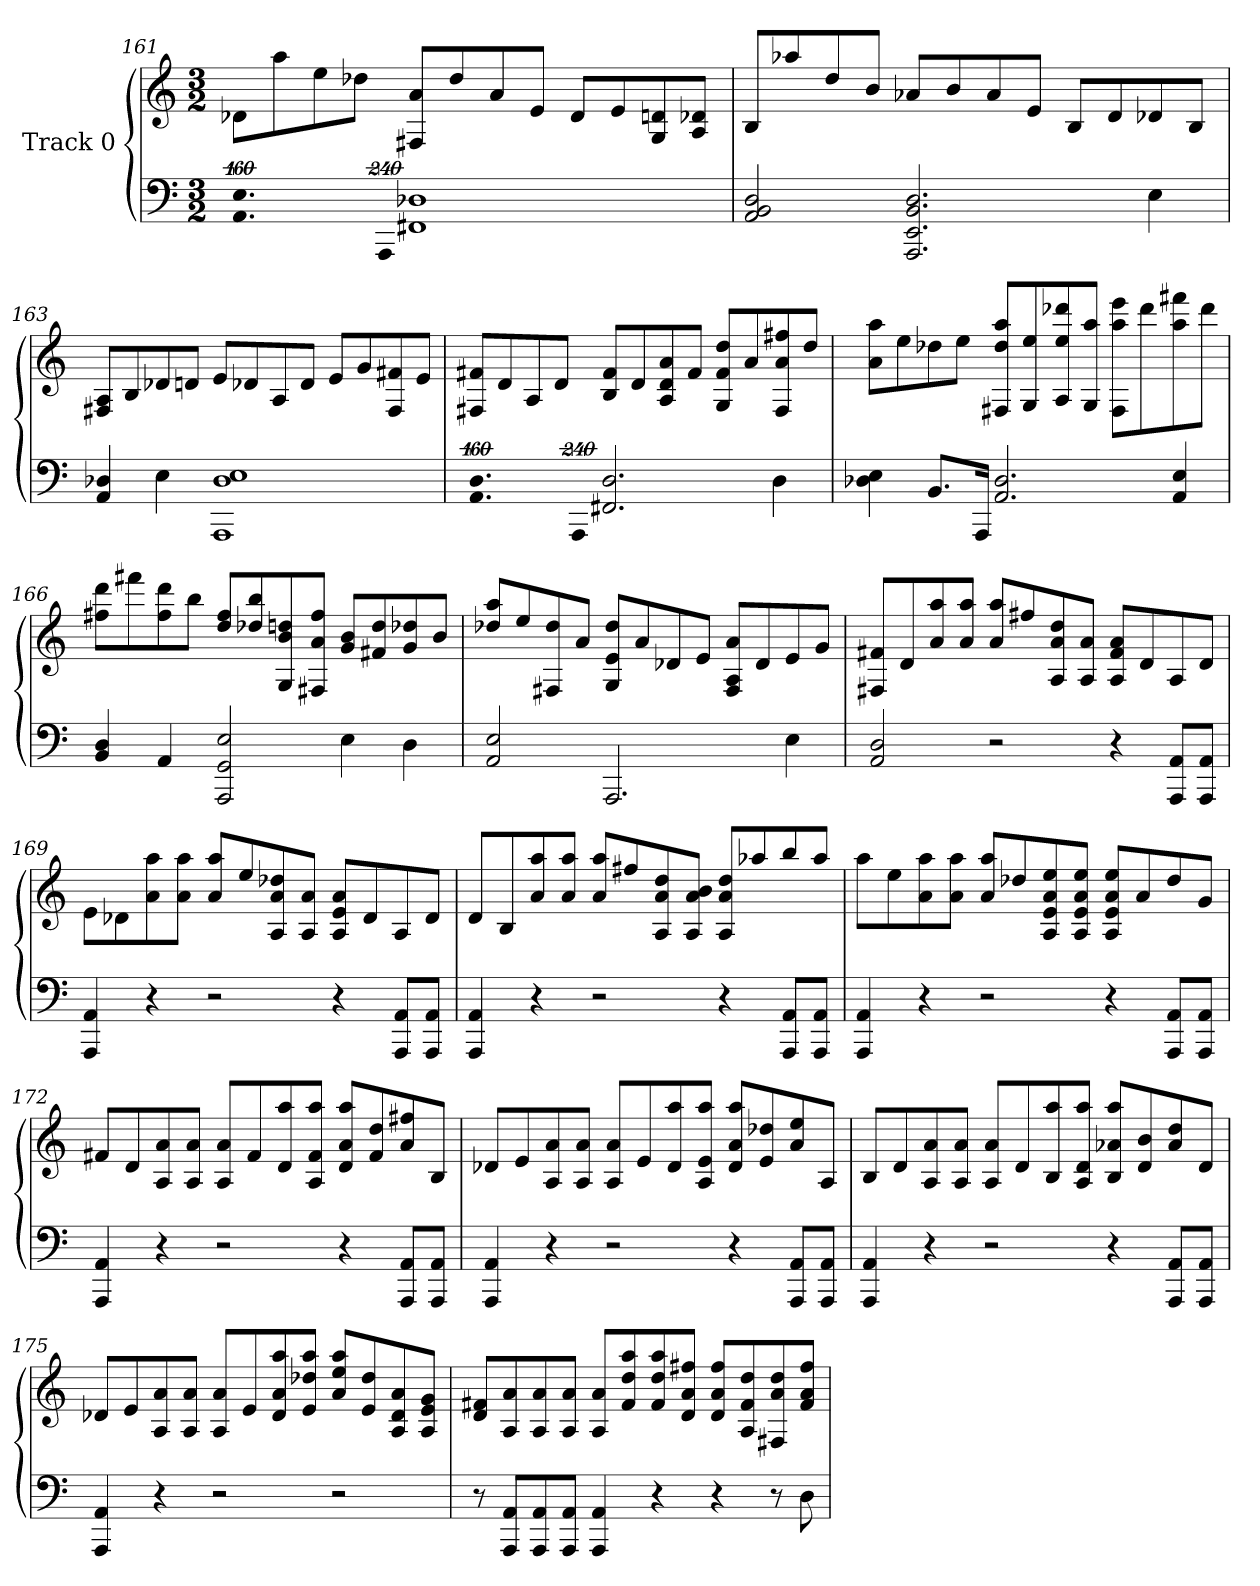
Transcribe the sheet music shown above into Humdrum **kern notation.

**kern	**kern
*part2	*part1
*staff2	*staff1
*	*I"Track 0
!!LO:PB:g=z
*clefF4	*clefG2
*k[]	*k[]
*C:	*C:
*M3/2	*M3/2
=161	=161
!LO:N:vis=2.	!
320%137AA/ 320%137E/	8d-X\L
.	8aa\
.	8ee\
.	8dd-X\J
!LO:N:vis=8	!
1920%137AAA/	.
1FF#X 1D-X	.
.	8F#X/ 8a/L
.	8dd-/
.	8a/
.	8e/J
.	8d-/L
.	8e/
.	8G/ 8dn/
.	8A/ 8d-X/J
1920ryy	.
!!LO:PB:g=z
=162	=162
2AA/ 2BB/ 2D/	8B/L
.	8aa-X/
.	8dd/
.	8b/J
2.AAA/ 2.EE/ 2.BB/ 2.D/	8a-X/L
.	8b/
.	8a-/
.	8e/J
.	8B/L
.	8d/
4E\	8d-X/
.	8B/J
=163	=163
4AA/ 4D-X/	8F#X/ 8A/L
.	8B/
4E\	8d-X/
.	8dn/J
1AAA 1D- 1E	8e/L
.	8d-X/
.	8A/
.	8d-/J
.	8e/L
.	8g/
.	8F#/ 8f#X/
.	8e/J
!!LO:PB:g=z
=164	=164
!LO:N:vis=2.	!
320%137AA/ 320%137D/	8F#X/ 8f#X/L
.	8d/
.	8A/
.	8d/J
!LO:N:vis=8	!
1920%137AAA/	.
2.FF#X/ 2.D/	.
.	8B/ 8f#/L
.	8d/
.	8A/ 8d/ 8a/
.	8f#/J
.	8G/ 8f#/ 8dd/L
.	8a/
4D\	.
.	8F#/ 8a/ 8ff#X/
.	8dd/J
1920ryy	.
!!LO:PB:g=z
=165	=165
4D-X\ 4E\	8a\ 8aa\L
.	8ee\
8.BB/L	8dd-X\
.	8ee\J
16AAA/Jk	.
2.AA/ 2.D-/	8F#X/ 8dd-/ 8aa/L
.	8G/ 8ee/
.	8A/ 8ee/ 8ddd-X/
.	8G/ 8aa/J
.	8F#\ 8aa\ 8eee\L
.	8ddd-\
4AA/ 4E/	8aa\ 8fff#X\
.	8ddd-\J
!!LO:PB:g=z
=166	=166
4BB/ 4D/	8ff#X\ 8ddd\L
.	8fff#X\
4AA/	8ff#\ 8ddd\
.	8bb\J
2AAA/ 2GG/ 2E/	8dd/ 8ff#/L
.	8dd-X/ 8bb/
.	8G/ 8b/ 8ddn/
.	8F#X/ 8a/ 8ff#/J
4E\	8g/ 8b/L
.	8f#X/ 8dd/
4D\	8g/ 8dd-X/
.	8b/J
!!LO:PB:g=z
=167	=167
2AA/ 2E/	8dd-X/ 8aa/L
.	8ee/
.	8F#X/ 8dd-/
.	8a/J
2.AAA/	8G/ 8e/ 8dd-/L
.	8a/
.	8d-X/
.	8e/J
.	8F#/ 8A/ 8a/L
.	8d-/
4E\	8e/
.	8g/J
=168	=168
2AA/ 2D/	8F#X/ 8f#X/L
.	8d/
.	8a/ 8aa/
.	8a/ 8aa/J
2r	8a/ 8aa/L
.	8ff#X/
.	8A/ 8a/ 8dd/
.	8A/ 8a/J
4r	8A/ 8f#/ 8a/L
.	8d/
8AAA/ 8AA/L	8A/
8AAA/ 8AA/J	8d/J
=169	=169
4AAA/ 4AA/	8e\L
.	8d-X\
4r	8a\ 8aa\
.	8a\ 8aa\J
2r	8a/ 8aa/L
.	8ee/
.	8A/ 8a/ 8dd-X/
.	8A/ 8a/J
4r	8A/ 8e/ 8a/L
.	8d-/
8AAA/ 8AA/L	8A/
8AAA/ 8AA/J	8d-/J
!!LO:PB:g=z
=170	=170
4AAA/ 4AA/	8d/L
.	8B/
4r	8a/ 8aa/
.	8a/ 8aa/J
2r	8a/ 8aa/L
.	8ff#X/
.	8A/ 8a/ 8dd/
.	8A/ 8a/ 8b/J
4r	8A/ 8a/ 8dd/L
.	8aa-X/
8AAA/ 8AA/L	8bb/
8AAA/ 8AA/J	8aa-/J
=171	=171
4AAA/ 4AA/	8aa\L
.	8ee\
4r	8a\ 8aa\
.	8a\ 8aa\J
2r	8a/ 8aa/L
.	8dd-X/
.	8A/ 8e/ 8a/ 8ee/
.	8A/ 8e/ 8a/ 8ee/J
4r	8A/ 8e/ 8a/ 8ee/L
.	8a/
8AAA/ 8AA/L	8dd-/
8AAA/ 8AA/J	8g/J
!!LO:PB:g=z
=172	=172
4AAA/ 4AA/	8f#X/L
.	8d/
4r	8A/ 8a/
.	8A/ 8a/J
2r	8A/ 8a/L
.	8f#/
.	8d/ 8aa/
.	8A/ 8f#/ 8aa/J
4r	8d/ 8a/ 8aa/L
.	8f#/ 8dd/
8AAA/ 8AA/L	8a/ 8ff#X/
8AAA/ 8AA/J	8B/J
=173	=173
4AAA/ 4AA/	8d-X/L
.	8e/
4r	8A/ 8a/
.	8A/ 8a/J
2r	8A/ 8a/L
.	8e/
.	8d-/ 8aa/
.	8A/ 8e/ 8aa/J
4r	8d-/ 8a/ 8aa/L
.	8e/ 8dd-X/
8AAA/ 8AA/L	8a/ 8ee/
8AAA/ 8AA/J	8A/J
=174	=174
4AAA/ 4AA/	8B/L
.	8d/
4r	8A/ 8a/
.	8A/ 8a/J
2r	8A/ 8a/L
.	8d/
.	8B/ 8aa/
.	8A/ 8d/ 8aa/J
4r	8B/ 8a-X/ 8aa/L
.	8d/ 8b/
8AAA/ 8AA/L	8a-/ 8dd/
8AAA/ 8AA/J	8d/J
!!LO:LB:g=z
=175	=175
4AAA/ 4AA/	8d-X/L
.	8e/
4r	8A/ 8a/
.	8A/ 8a/J
2r	8A/ 8a/L
.	8e/
.	8d-/ 8a/ 8aa/
.	8e/ 8dd-X/ 8aa/J
2r	8a/ 8ee/ 8aa/L
.	8e/ 8dd-/
.	8A/ 8d-/ 8a/
.	8A/ 8e/ 8g/J
=176	=176
8r	8d/ 8f#X/L
8AAA/ 8AA/L	8A/ 8a/
8AAA/ 8AA/	8A/ 8a/
8AAA/ 8AA/J	8A/ 8a/J
4AAA/ 4AA/	8A/ 8a/L
.	8f#/ 8dd/ 8aa/
4r	8f#/ 8dd/ 8aa/
.	8d/ 8a/ 8ff#X/J
4r	8d/ 8a/ 8ff#/L
.	8A/ 8f#/ 8dd/
8r	8F#X/ 8a/ 8dd/
8D\	8f#/ 8a/ 8ff#/J
=	=
*-	*-
